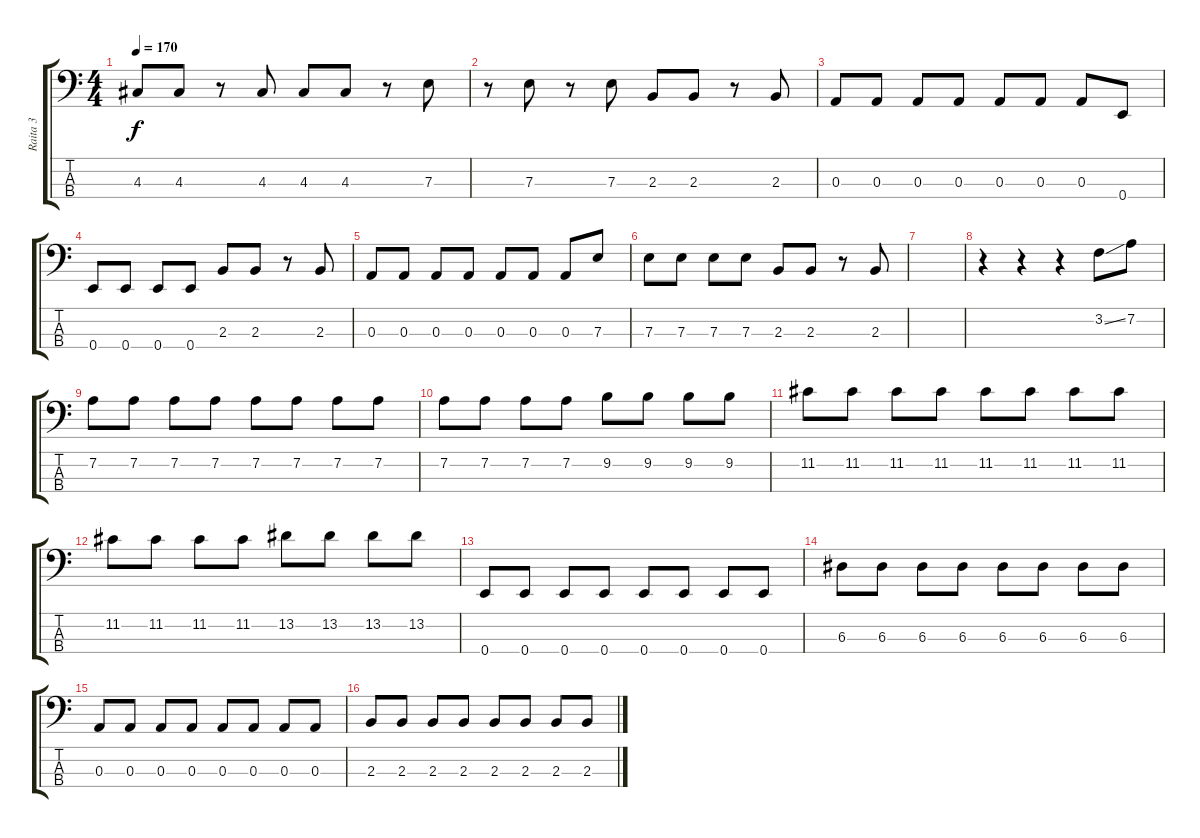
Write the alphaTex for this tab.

\track ("Raita 3" "Raita 3") {instrument electricbassfinger}
\staff {score tabs}
\tuning (G2 D2 A1 E1) {hide}
\ts (4 4)
\tempo 170
\clef f4
\ks c
4.3.8{dy f} 4.3.8 r.8 4.3.8 4.3.8 4.3.8 r.8 7.3.8 |
r.8 7.3.8 r.8 7.3.8 2.3.8 2.3.8 r.8 2.3.8 |
0.3.8 0.3.8 0.3.8 0.3.8 0.3.8 0.3.8 0.3.8 0.4.8 |
0.4.8 0.4.8 0.4.8 0.4.8 2.3.8 2.3.8 r.8 2.3.8 |
0.3.8 0.3.8 0.3.8 0.3.8 0.3.8 0.3.8 0.3.8 7.3.8 |
7.3.8 7.3.8 7.3.8 7.3.8 2.3.8 2.3.8 r.8 2.3.8 |
|
r.4 r.4 r.4 3.2{ss}.8 7.2.8 |
7.2.8{instrument electricbasspick} 7.2.8 7.2.8 7.2.8 7.2.8 7.2.8 7.2.8 7.2.8 |
7.2.8 7.2.8 7.2.8 7.2.8 9.2.8 9.2.8 9.2.8 9.2.8 |
11.2.8 11.2.8 11.2.8 11.2.8 11.2.8 11.2.8 11.2.8 11.2.8 |
11.2.8 11.2.8 11.2.8 11.2.8 13.2.8 13.2.8 13.2.8 13.2.8 |
0.4.8 0.4.8 0.4.8 0.4.8 0.4.8 0.4.8 0.4.8 0.4.8 |
6.3.8 6.3.8 6.3.8 6.3.8 6.3.8 6.3.8 6.3.8 6.3.8 |
0.3.8 0.3.8 0.3.8 0.3.8 0.3.8 0.3.8 0.3.8 0.3.8 |
2.3.8 2.3.8 2.3.8 2.3.8 2.3.8 2.3.8 2.3.8 2.3.8
